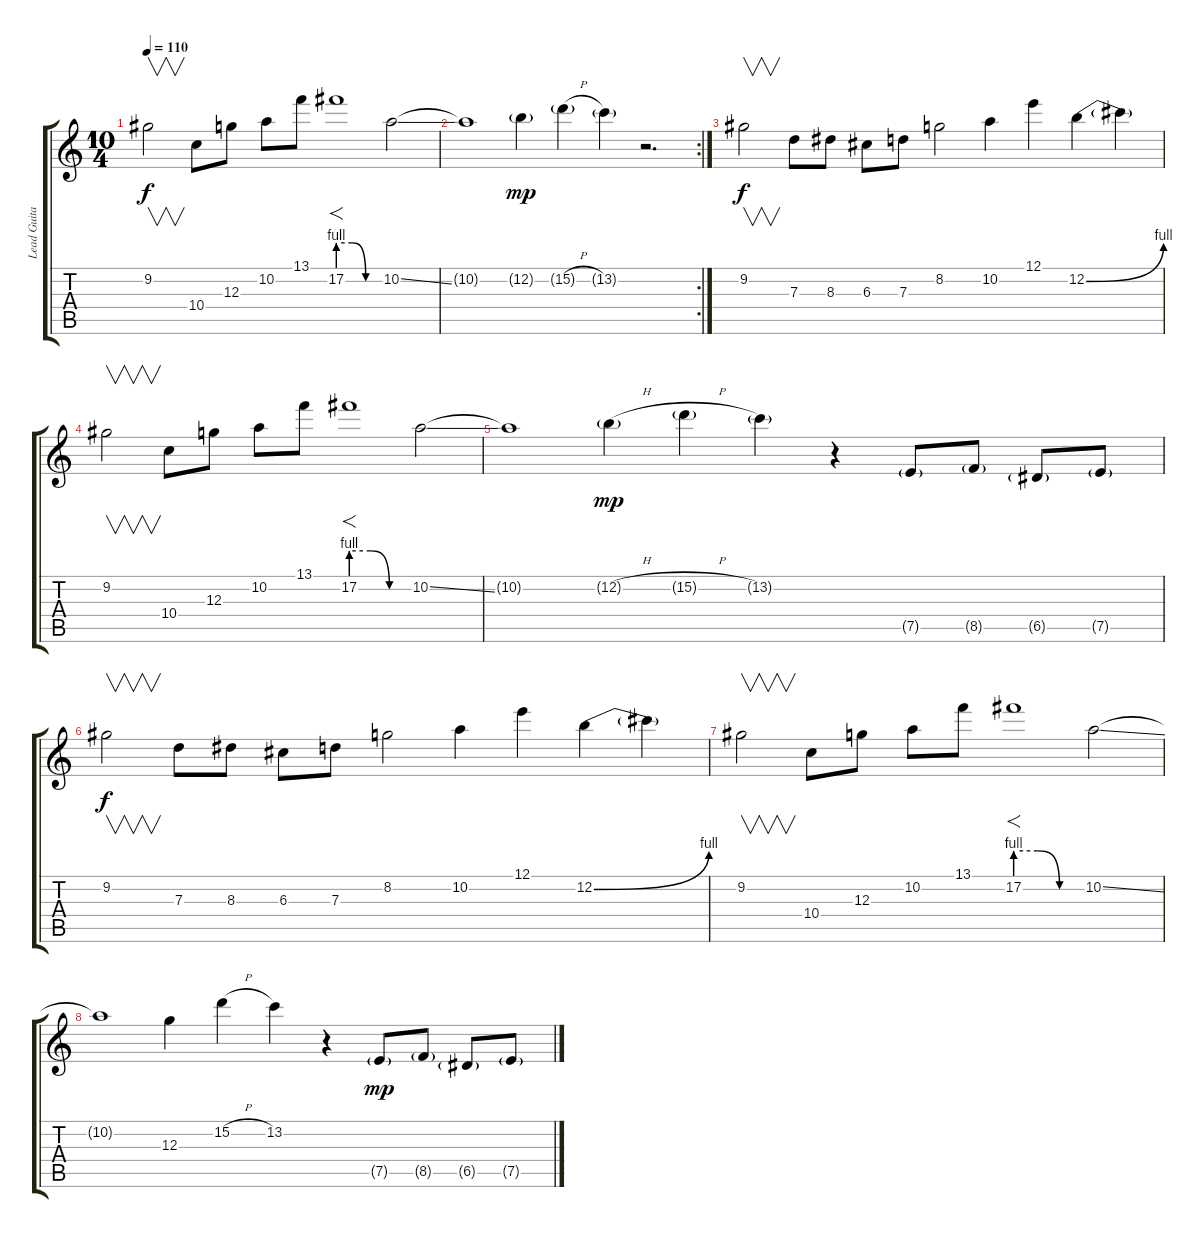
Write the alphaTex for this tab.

\track ("Lead Guitar" "Lead Guita") {instrument distortionguitar}
\staff {score tabs}
\tuning (E4 B3 G3 D3 A2 E2) {hide}
\ts (10 4)
\tempo 110
\clef g2
\ks c
9.2.2{v dy f} 10.4.8 12.3.8 10.2.8 13.1.8 17.2{be (custom 0 4 20 4 40 0 60 0)}.1{f} 10.2{ss}.2 |
\rc 2
10.2{t}.1 12.2{g}.4{dy mp} 15.2{h g}.4 13.2{g}.4 r.2{d} |
9.2.2{v dy f} 7.3.8 8.3.8 6.3.8 7.3.8 8.2.2 10.2.4 12.1.4 12.2{be (bend 0 0 60 4)}.4 12.2{t}.4 |
9.2.2{v} 10.4.8 12.3.8 10.2.8 13.1.8 17.2{be (custom 0 4 20 4 40 0 60 0)}.1{f} 10.2{ss}.2 |
10.2{t}.1 12.2{h g}.4{dy mp} 15.2{h g}.4 13.2{g}.4 r.4 7.5{g}.8 8.5{g}.8 6.5{g}.8 7.5{g}.8 |
9.2.2{v dy f} 7.3.8 8.3.8 6.3.8 7.3.8 8.2.2 10.2.4 12.1.4 12.2{be (bend 0 0 60 4)}.4 12.2{t}.4 |
9.2.2{v} 10.4.8 12.3.8 10.2.8 13.1.8 17.2{be (custom 0 4 20 4 40 0 60 0)}.1{f} 10.2{ss}.2 |
10.2{t}.1 12.3.4 15.2{h}.4 13.2.4 r.4 7.5{g}.8{dy mp} 8.5{g}.8 6.5{g}.8 7.5{g}.8
